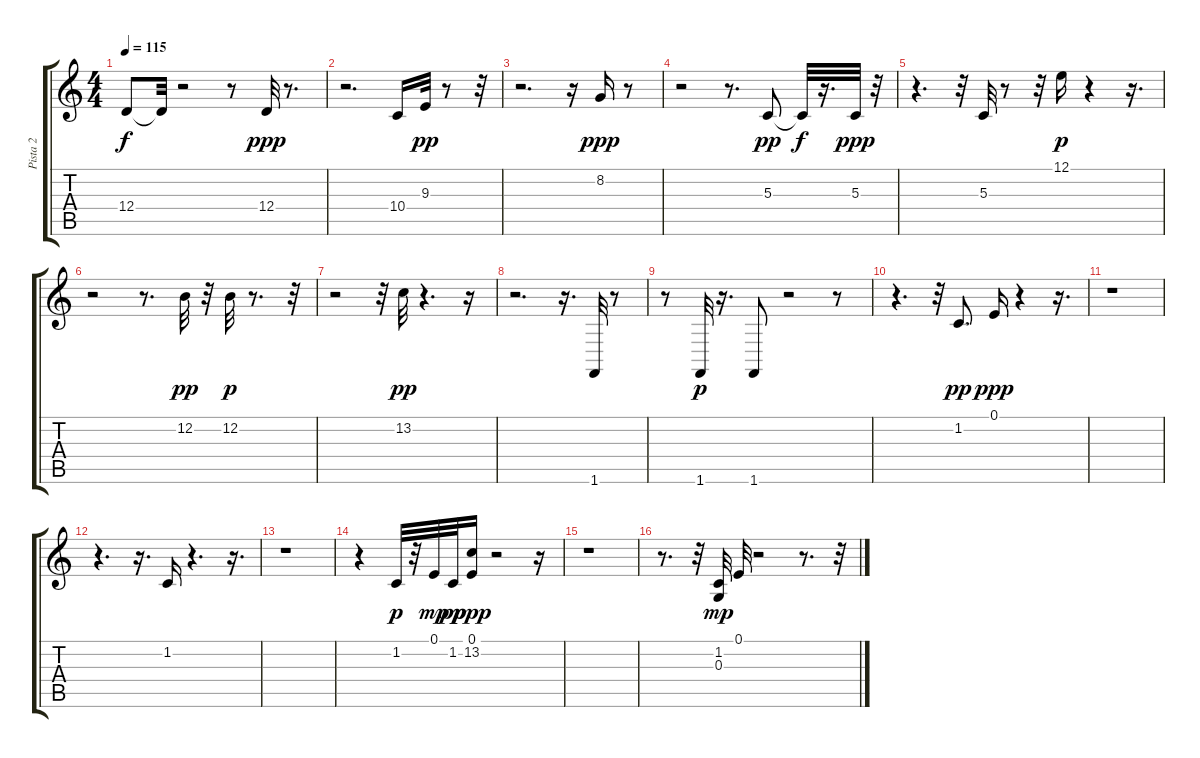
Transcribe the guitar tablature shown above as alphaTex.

\track ("Pista 2" "Pista 2") {instrument drawbarorgan}
\staff {score tabs}
\tuning (E4 B3 G3 D3 A2 E2) {hide}
\ts (4 4)
\tempo 115
\clef g2
\ks c
12.4{t}.8{dy f} 12.4{t}.32 r.2 r.8 12.4.32{dy ppp} r.8{d} |
r.2{d} 10.4.16 9.3.32{dy pp} r.8 r.32 |
r.2{d} r.16 8.2.16{dy ppp} r.8 |
r.2 r.8{d} 5.3.8{dy pp} 5.3{t}.32{dy f} r.16{d} 5.3.32{dy ppp} r.32 |
r.4{d} r.32 5.3.32 r.8 r.32 12.1.16{dy p} r.4 r.16{d} |
r.2 r.8{d} 12.2.32{dy pp} r.32 12.2.32{dy p} r.8{d} r.32 |
r.2 r.32 13.2.32{dy pp} r.4{d} r.16 |
r.2{d} r.16{d} 1.6.32 r.8 |
r.8 1.6.32{dy p} r.16{d} 1.6.8 r.2 r.8 |
r.4{d} r.32 1.2.8{d dy pp} 0.1.16{dy ppp} r.4 r.16{d} |
r.1 |
r.4{d} r.16{d} 1.2.16 r.4{d} r.16{d} |
r.1 |
r.4 1.2.32{dy p} r.32 0.1.32{dy mp} 1.2.32{dy pp} (0.1 13.2).16{dy ppp} r.2 r.16 |
r.1 |
r.8{d} r.32 (1.2 0.3).32{dy mp} 0.1.32 r.2 r.8{d} r.32
